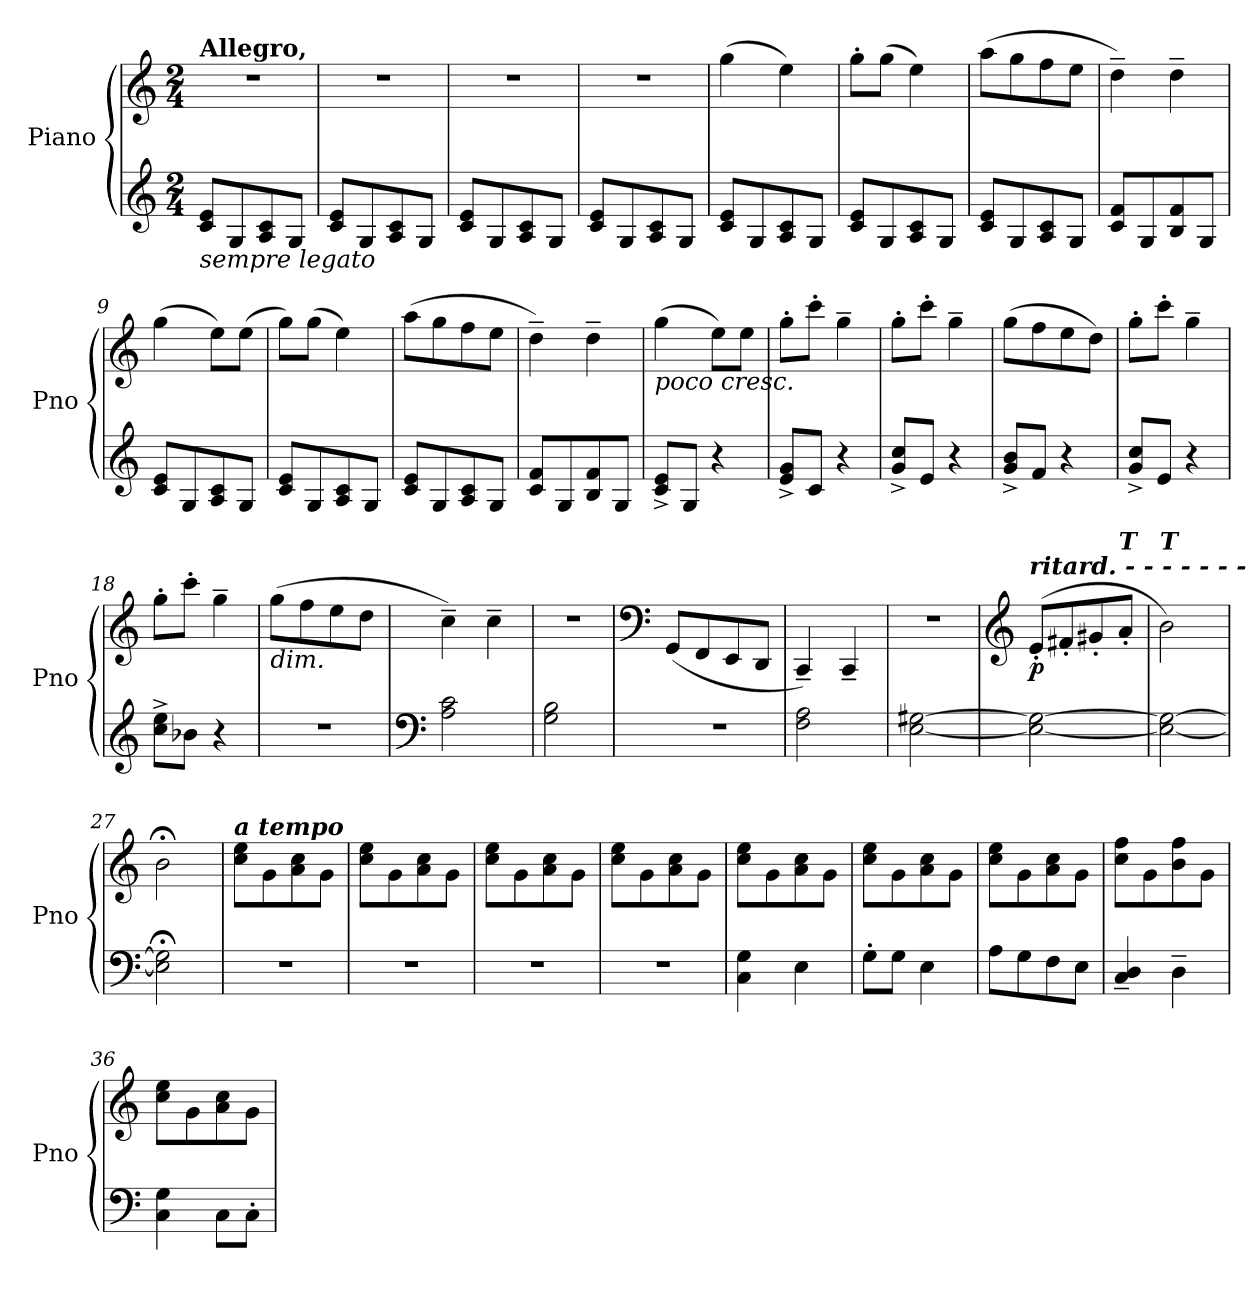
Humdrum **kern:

**kern	**kern	**dynam
*part1	*part1	*part1
*staff2	*staff1	*staff1/2
*I"Piano	*	*
*I'Pno	*	*
*clefG2	*clefG2	*
*k[]	*k[]	*
*M2/4	*M2/4	*
*MM126	*MM126	*
=1	=1	=1
!	!LO:TX:a:B:t=Allegro,	!
!LO:TX:b:i:t=sempre legato	!	!
!	!	!LO:DY:a=2
!	!	!LO:DY:n=1:a=2
8c/ 8e/L	2r	other-dynamics f
8G/	.	.
8A/ 8c/	.	.
8G/J	.	.
=2	=2	=2
8c/ 8e/L	2r	.
8G/	.	.
8A/ 8c/	.	.
8G/J	.	.
=3	=3	=3
8c/ 8e/L	2r	.
8G/	.	.
8A/ 8c/	.	.
8G/J	.	.
=4	=4	=4
8c/ 8e/L	2r	.
8G/	.	.
8A/ 8c/	.	.
8G/J	.	.
=5	=5	=5
!	!	!LO:DY:b
!	!	!LO:DY:n=1:b
!	!	!LO:DY:n=2:b
8c/ 8e/L	(>4gg\	other-dynamics f other-dynamics
8G/	.	.
8A/ 8c/	4ee\)	.
8G/J	.	.
=6	=6	=6
8c/ 8e/L	8gg'\L	.
8G/	(>8gg\J	.
8A/ 8c/	4ee\)	.
8G/J	.	.
=7	=7	=7
8c/ 8e/L	(>8aa\L	.
8G/	8gg\	.
8A/ 8c/	8ff\	.
8G/J	8ee\J	.
=8	=8	=8
8c/ 8f/L	4dd~\)	.
8G/	.	.
8B/ 8f/	4dd~\	.
8G/J	.	.
!!LO:LB:g=z
=9	=9	=9
8c/ 8e/L	(>4gg\	.
8G/	.	.
8A/ 8c/	8ee\L)	.
8G/J	(>8ee\J	.
=10	=10	=10
8c/ 8e/L	8gg\L)	.
8G/	(>8gg\J	.
8A/ 8c/	4ee\)	.
8G/J	.	.
=11	=11	=11
8c/ 8e/L	(>8aa\L	.
8G/	8gg\	.
8A/ 8c/	8ff\	.
8G/J	8ee\J	.
=12	=12	=12
8c/ 8f/L	4dd~\)	.
8G/	.	.
8B/ 8f/	4dd~\	.
8G/J	.	.
=13	=13	=13
!	!LO:TX:b:i:t=poco cresc.	!
8c/^ 8e/^L	(>4gg\	.
8G/J	.	.
4r	8ee\L)	.
.	8ee\J	.
=14	=14	=14
8e/^ 8g/^L	8gg'\L	.
8c/J	8ccc'\J	.
4r	4gg~\	.
=15	=15	=15
8g/^ 8cc/^L	8gg'\L	.
8e/J	8ccc'\J	.
4r	4gg~\	.
=16	=16	=16
8g/^ 8b/^L	(>8gg\L	.
8f/J	8ff\	.
4r	8ee\	.
.	8dd\J)	.
!!LO:LB:g=z
=17	=17	=17
8g/^ 8cc/^L	8gg'\L	.
8e/J	8ccc'\J	.
4r	4gg~\	.
=18	=18	=18
8cc\^ 8ee\^L	8gg'\L	.
8b-X\J	8ccc'\J	.
4r	4gg~\	.
=19	=19	=19
!	!LO:TX:b:i:t=dim.	!
2r	(>8gg\L	.
.	8ff\	.
.	8ee\	.
.	8dd\J	.
=20	=20	=20
*clefF4	*	*
2A\ 2c\	4cc~\)	.
.	4cc~\	.
=21	=21	=21
2G\ 2B\	2r	.
=22	=22	=22
*	*clefF4	*
2r	(<8GG/L	.
.	8FF/	.
.	8EE/	.
.	8DD/J	.
=23	=23	=23
2F\ 2A\	4CC~/)	.
.	4CC~/	.
=24	=24	=24
[2E\ [2G#X\	2r	.
=25	=25	=25
*	*clefG2	*
!	!LO:TX:a:Bi:t=ritard.    -    -    -    -    -    -    -	!
!	!	!LO:DY:b
2E\_ 2G#\_	(>8e'/L	p
.	8f#X'/	.
.	8g#X'/	.
!	!LO:TX:a:Bi:t=T	!
.	8a'/J	.
=26	=26	=26
!	!LO:TX:a:Bi:t=T	!
2E\_ 2G#\_	2b\)	.
=27	=27	=27
2E\];< 2G#\];<	2b;<\	.
!!LO:LB:g=z
=28	=28	=28
!	!LO:TX:a:Bi:t=a tempo	!
2r	8cc\ 8ee\L	.
.	8g\	.
!	!	!LO:DY:b
!	!	!LO:DY:n=1:b
.	8a\ 8cc\	mf other-dynamics
.	8g\J	.
=29	=29	=29
2r	8cc\ 8ee\L	.
.	8g\	.
.	8a\ 8cc\	.
.	8g\J	.
=30	=30	=30
2r	8cc\ 8ee\L	.
.	8g\	.
.	8a\ 8cc\	.
.	8g\J	.
=31	=31	=31
2r	8cc\ 8ee\L	.
.	8g\	.
.	8a\ 8cc\	.
.	8g\J	.
=32	=32	=32
4C\ 4G\	8cc\ 8ee\L	.
.	8g\	.
4E\	8a\ 8cc\	.
.	8g\J	.
=33	=33	=33
8G'\L	8cc\ 8ee\L	.
8G\J	8g\	.
4E\	8a\ 8cc\	.
.	8g\J	.
=34	=34	=34
8A\L	8cc\ 8ee\L	.
8G\	8g\	.
8F\	8a\ 8cc\	.
8E\J	8g\J	.
=35	=35	=35
4C/~ 4D/~	8cc\ 8ff\L	.
.	8g\	.
4D~\	8b\ 8ff\	.
.	8g\J	.
=36	=36	=36
4C\ 4G\	8cc\ 8ee\L	.
.	8g\	.
8C\L	8a\ 8cc\	.
8C'\J	8g\J	.
=	=	=
*-	*-	*-
